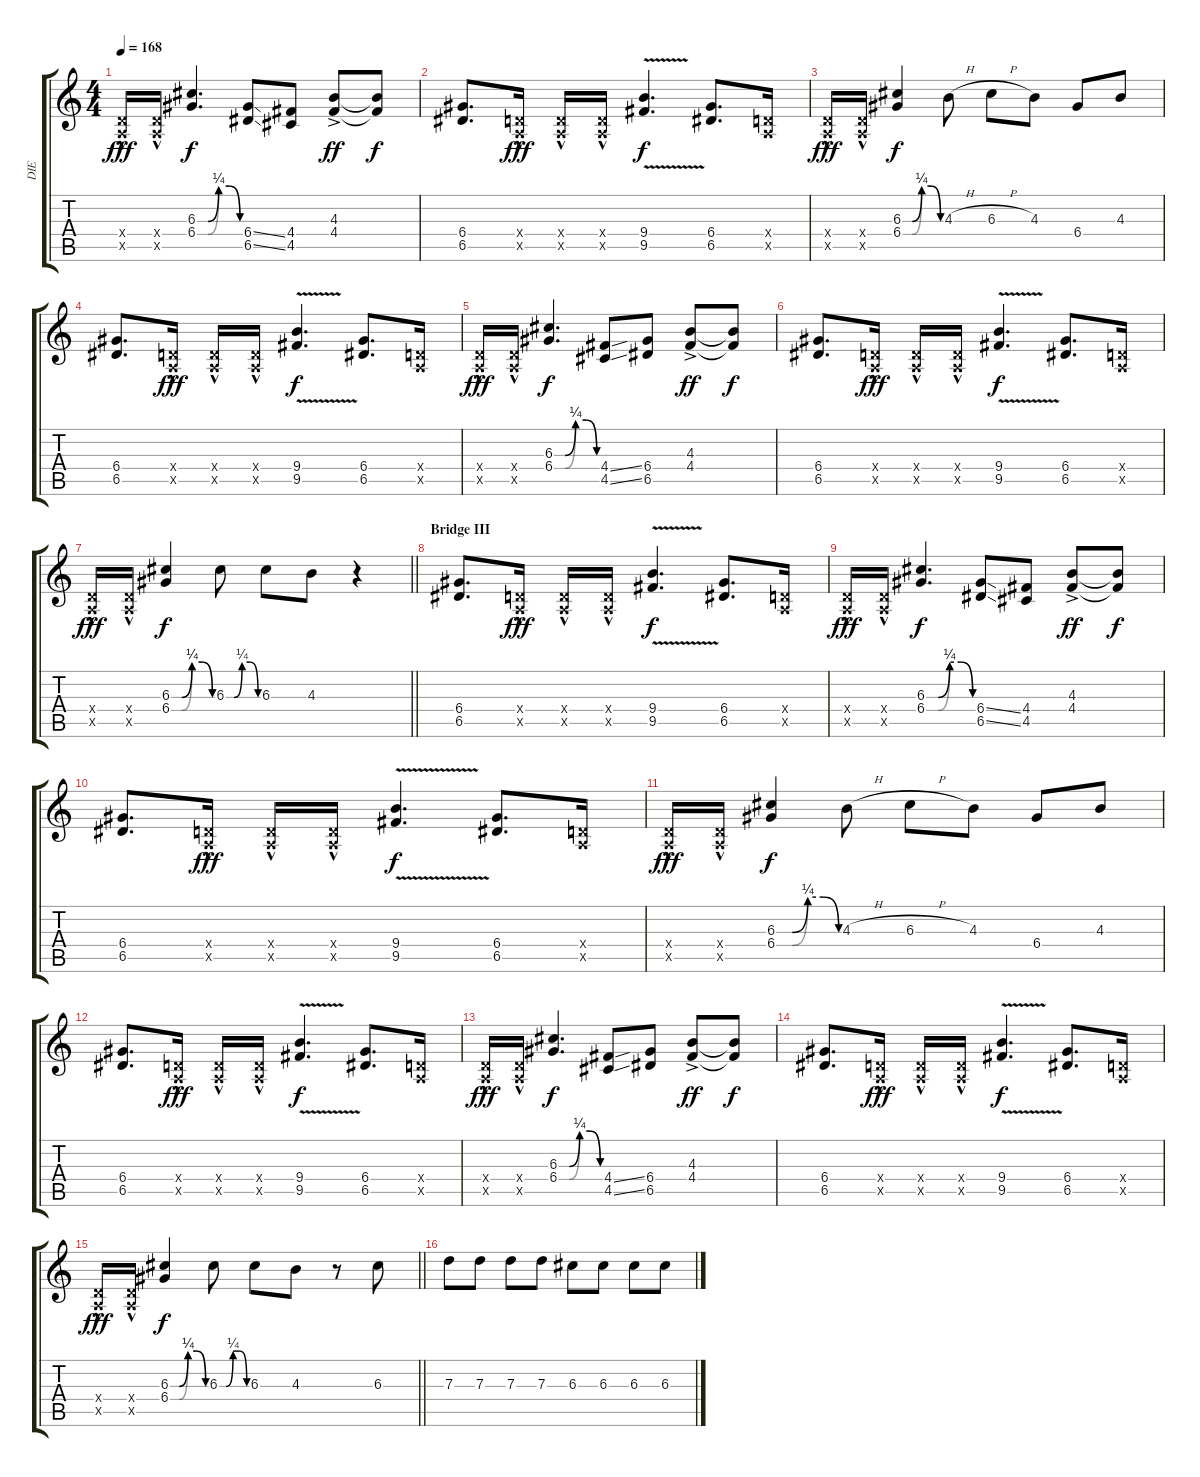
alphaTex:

\track ("DIE" "DIE") {instrument distortionguitar}
\staff {score tabs}
\tuning (E4 B3 G3 D3 A2 E2) {hide}
\ts (4 4)
\tempo 168
\clef g2
\ks c
(0.4{hac x} 0.5{hac x}).16{dy fff} (0.4{hac x} 0.5{hac x}).16 (6.3{be (custom 0 0 15 0 30 1 45 1 60 0)} 6.4{be (custom 0 0 15 0 30 1 45 1 60 0)}).4{d dy f} (6.4{ss} 6.5{ss}).8 (4.4 4.5).8 (4.3{ac} 4.4{ac}).8{dy ff} (4.3{t} 4.4{t}).8{dy f} |
(6.4 6.5).8{d} (0.4{hac x} 0.5{hac x}).16{dy fff} (0.4{hac x} 0.5{hac x}).16 (0.4{hac x} 0.5{hac x}).16 (9.4{v} 9.5{v}).4{d dy f} (6.4 6.5).8{d} (0.4{x} 0.5{x}).16 |
(0.4{hac x} 0.5{hac x}).16{dy fff} (0.4{hac x} 0.5{hac x}).16 (6.3{be (custom 0 0 15 0 30 1 45 1 60 0)} 6.4{be (custom 0 0 15 0 30 1 45 1 60 0)}).4{dy f} 4.3{h}.8 6.3{h}.8 4.3.8 6.4.8 4.3.8 |
(6.4 6.5).8{d} (0.4{hac x} 0.5{hac x}).16{dy fff} (0.4{hac x} 0.5{hac x}).16 (0.4{hac x} 0.5{hac x}).16 (9.4{v} 9.5{v}).4{d dy f} (6.4 6.5).8{d} (0.4{x} 0.5{x}).16 |
(0.4{hac x} 0.5{hac x}).16{dy fff} (0.4{hac x} 0.5{hac x}).16 (6.3{be (custom 0 0 15 0 30 1 45 1 60 0)} 6.4{be (custom 0 0 15 0 30 1 45 1 60 0)}).4{d dy f} (4.4{ss} 4.5{ss}).8 (6.4 6.5).8 (4.3{ac} 4.4{ac}).8{dy ff} (4.3{t} 4.4{t}).8{dy f} |
(6.4 6.5).8{d} (0.4{hac x} 0.5{hac x}).16{dy fff} (0.4{hac x} 0.5{hac x}).16 (0.4{hac x} 0.5{hac x}).16 (9.4{v} 9.5{v}).4{d dy f} (6.4 6.5).8{d} (0.4{x} 0.5{x}).16 |
\barLineRight lightlight
(0.4{hac x} 0.5{hac x}).16{dy fff} (0.4{hac x} 0.5{hac x}).16 (6.3{be (custom 0 0 15 0 30 1 45 1 60 0)} 6.4{be (custom 0 0 15 0 30 1 45 1 60 0)}).4{dy f} 6.3{be (custom 0 0 15 0 30 1 45 1 60 0)}.8 6.3.8 4.3.8 r.4 |
\section ("" "Bridge III")
(6.4 6.5).8{d} (0.4{hac x} 0.5{hac x}).16{dy fff} (0.4{hac x} 0.5{hac x}).16 (0.4{hac x} 0.5{hac x}).16 (9.4{v} 9.5{v}).4{d dy f} (6.4 6.5).8{d} (0.4{x} 0.5{x}).16 |
(0.4{hac x} 0.5{hac x}).16{dy fff} (0.4{hac x} 0.5{hac x}).16 (6.3{be (custom 0 0 15 0 30 1 45 1 60 0)} 6.4{be (custom 0 0 15 0 30 1 45 1 60 0)}).4{d dy f} (6.4{ss} 6.5{ss}).8 (4.4 4.5).8 (4.3{ac} 4.4{ac}).8{dy ff} (4.3{t} 4.4{t}).8{dy f} |
(6.4 6.5).8{d} (0.4{hac x} 0.5{hac x}).16{dy fff} (0.4{hac x} 0.5{hac x}).16 (0.4{hac x} 0.5{hac x}).16 (9.4{v} 9.5{v}).4{d dy f} (6.4 6.5).8{d} (0.4{x} 0.5{x}).16 |
(0.4{hac x} 0.5{hac x}).16{dy fff} (0.4{hac x} 0.5{hac x}).16 (6.3{be (custom 0 0 15 0 30 1 45 1 60 0)} 6.4{be (custom 0 0 15 0 30 1 45 1 60 0)}).4{dy f} 4.3{h}.8 6.3{h}.8 4.3.8 6.4.8 4.3.8 |
(6.4 6.5).8{d} (0.4{hac x} 0.5{hac x}).16{dy fff} (0.4{hac x} 0.5{hac x}).16 (0.4{hac x} 0.5{hac x}).16 (9.4{v} 9.5{v}).4{d dy f} (6.4 6.5).8{d} (0.4{x} 0.5{x}).16 |
(0.4{hac x} 0.5{hac x}).16{dy fff} (0.4{hac x} 0.5{hac x}).16 (6.3{be (custom 0 0 15 0 30 1 45 1 60 0)} 6.4{be (custom 0 0 15 0 30 1 45 1 60 0)}).4{d dy f} (4.4{ss} 4.5{ss}).8 (6.4 6.5).8 (4.3{ac} 4.4{ac}).8{dy ff} (4.3{t} 4.4{t}).8{dy f} |
(6.4 6.5).8{d} (0.4{hac x} 0.5{hac x}).16{dy fff} (0.4{hac x} 0.5{hac x}).16 (0.4{hac x} 0.5{hac x}).16 (9.4{v} 9.5{v}).4{d dy f} (6.4 6.5).8{d} (0.4{x} 0.5{x}).16 |
\barLineRight lightlight
(0.4{hac x} 0.5{hac x}).16{dy fff} (0.4{hac x} 0.5{hac x}).16 (6.3{be (custom 0 0 15 0 30 1 45 1 60 0)} 6.4{be (custom 0 0 15 0 30 1 45 1 60 0)}).4{dy f} 6.3{be (custom 0 0 15 0 30 1 45 1 60 0)}.8 6.3.8 4.3.8 r.8 6.3.8 |
7.3.8 7.3.8 7.3.8 7.3.8 6.3.8 6.3.8 6.3.8 6.3.8
